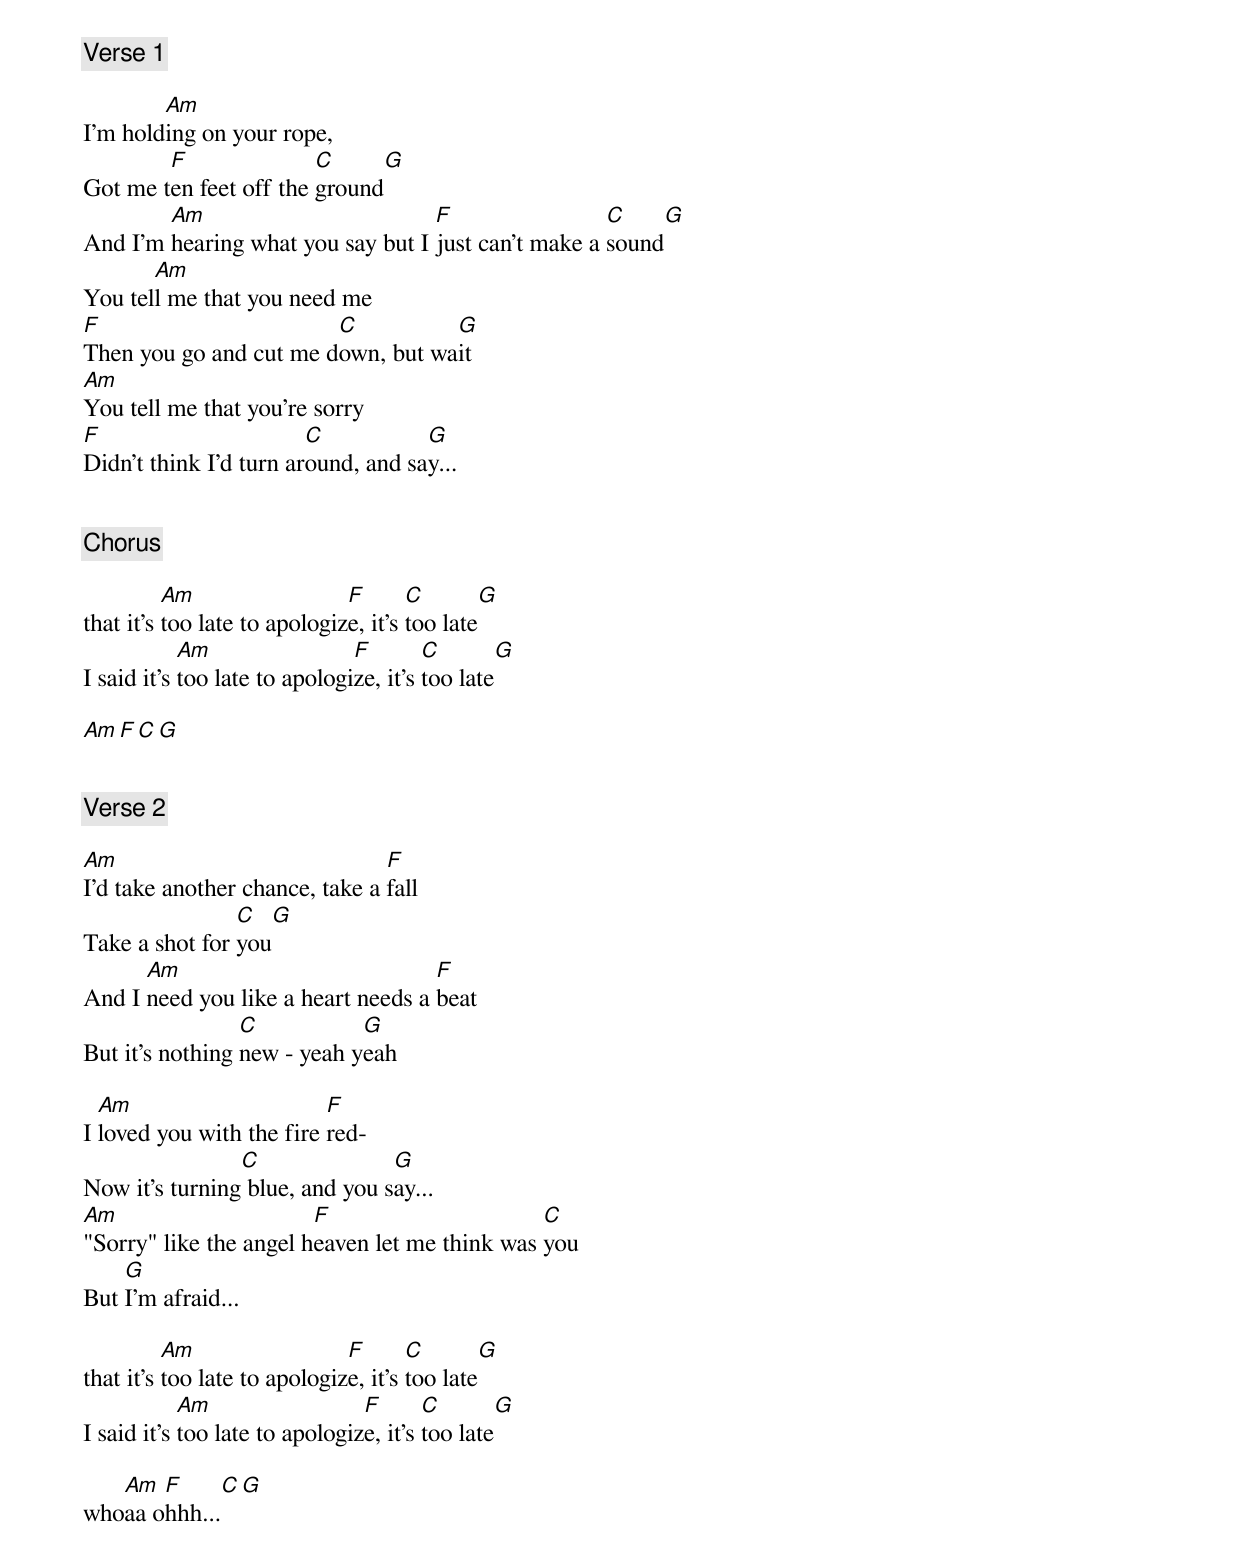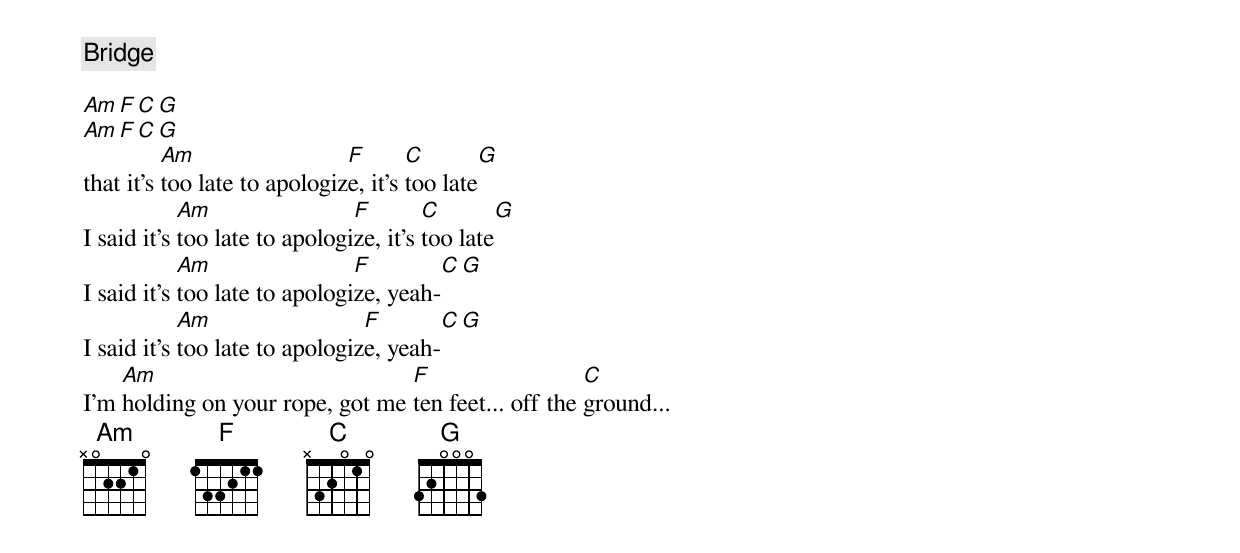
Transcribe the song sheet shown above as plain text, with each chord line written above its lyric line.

[Verse 1]

        Am
I'm holding on your rope,
        F               C       G
Got me ten feet off the ground
        Am                         F                 C         G
And I'm hearing what you say but I just can't make a sound
       Am
You tell me that you need me
F                       C          G
Then you go and cut me down, but wait
Am
You tell me that you're sorry
F                       C           G
Didn't think I'd turn around, and say...


[Chorus]

          Am                  F       C           G
that it's too late to apologize, it's too late
            Am                 F        C         G
I said it's too late to apologize, it's too late

Am F C G


[Verse 2]

Am                              F
I'd take another chance, take a fall
                C       G
Take a shot for you
      Am                            F
And I need you like a heart needs a beat
                 C           G
But it's nothing new - yeah yeah

  Am                      F
I loved you with the fire red-
                C               G
Now it's turning blue, and you say...
Am                      F                      C
"Sorry" like the angel heaven let me think was you
    G
But I'm afraid...

          Am                  F       C           G
that it's too late to apologize, it's too late
            Am                  F       C          G
I said it's too late to apologize, it's too late

   Am  F     C       G
whoaa ohhh...

[Bridge]

Am F C G
Am F C G
          Am                  F       C          G
that it's too late to apologize, it's too late
            Am                 F        C         G
I said it's too late to apologize, it's too late
            Am                 F        C     G
I said it's too late to apologize, yeah-
            Am                  F       C     G
I said it's too late to apologize, yeah-
    Am                           F                   C
I'm holding on your rope, got me ten feet... off the ground...
